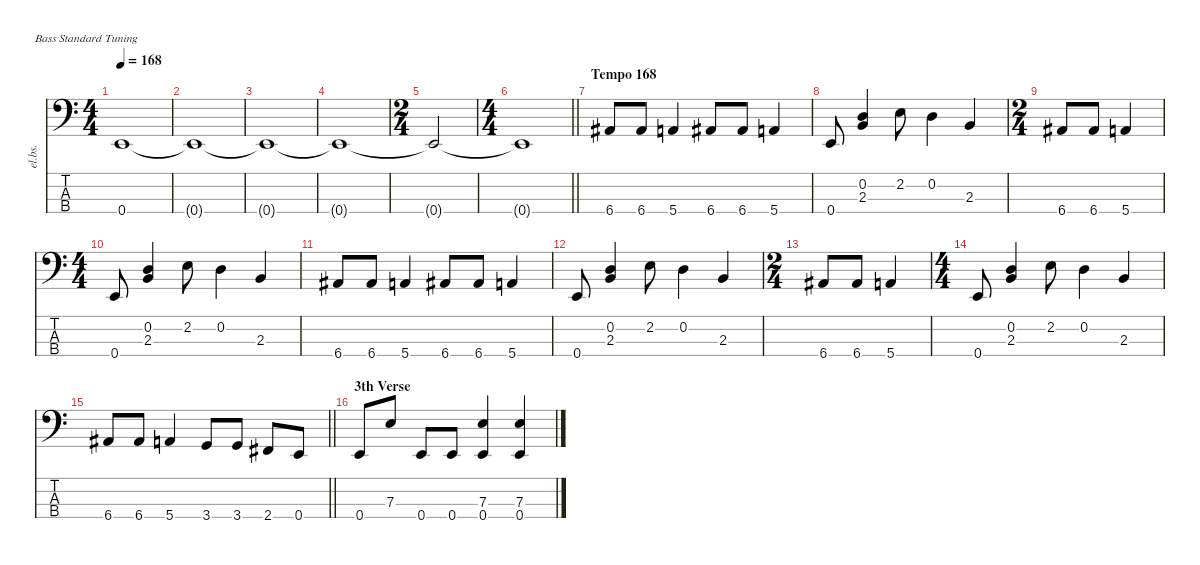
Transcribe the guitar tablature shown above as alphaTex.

\defaultSystemsLayout 4
\hideDynamics
\bracketExtendMode nobrackets
\otherSystemsTrackNameOrientation horizontal
\track ("Bass" "el.bs.") {instrument electricbasspick}
\staff {score tabs}
\tuning (G2 D2 A1 E1)
\ts (4 4)
\tempo 168
\clef f4
\ks c
0.4{t}.1{dy f} |
0.4{t}.1 |
0.4{t}.1 |
0.4{t}.1 |
\ts (2 4)
\beaming (8 2 2)
0.4{t}.2 |
\ts (4 4)
\beaming (8 2 2 2 2)
\barLineRight lightlight
0.4{t}.1 |
\section ("" "Tempo 168")
6.4{acc #}.8 6.4{acc #}.8 5.4.4 6.4{acc #}.8 6.4{acc #}.8 5.4.4 |
0.4.8{dy fff} (0.2 2.3).4{dy f} 2.2.8{dy fff} 0.2.4 2.3.4 |
\ts (2 4)
\beaming (8 2 2)
6.4{acc #}.8{dy f} 6.4{acc #}.8 5.4.4 |
\ts (4 4)
\beaming (8 2 2 2 2)
0.4.8{dy fff} (0.2 2.3).4{dy f} 2.2.8{dy fff} 0.2.4 2.3.4 |
6.4{acc #}.8{dy f} 6.4{acc #}.8 5.4.4 6.4{acc #}.8 6.4{acc #}.8 5.4.4 |
0.4.8{dy fff} (0.2 2.3).4{dy f} 2.2.8{dy fff} 0.2.4 2.3.4 |
\ts (2 4)
\beaming (8 2 2)
6.4{acc #}.8{dy f} 6.4{acc #}.8 5.4.4 |
\ts (4 4)
\beaming (8 2 2 2 2)
0.4.8{dy fff} (0.2 2.3).4{dy f} 2.2.8{dy fff} 0.2.4 2.3.4 |
\barLineRight lightlight
6.4{acc #}.8{dy f} 6.4{acc #}.8 5.4.4 3.4.8{dy fff} 3.4.8 2.4{acc #}.8 0.4.8 |
\section ("" "3th Verse")
0.4.8 7.3.8{dy f} 0.4.8{dy fff} 0.4.8 (7.3 0.4).4{dy f} (7.3 0.4).4
